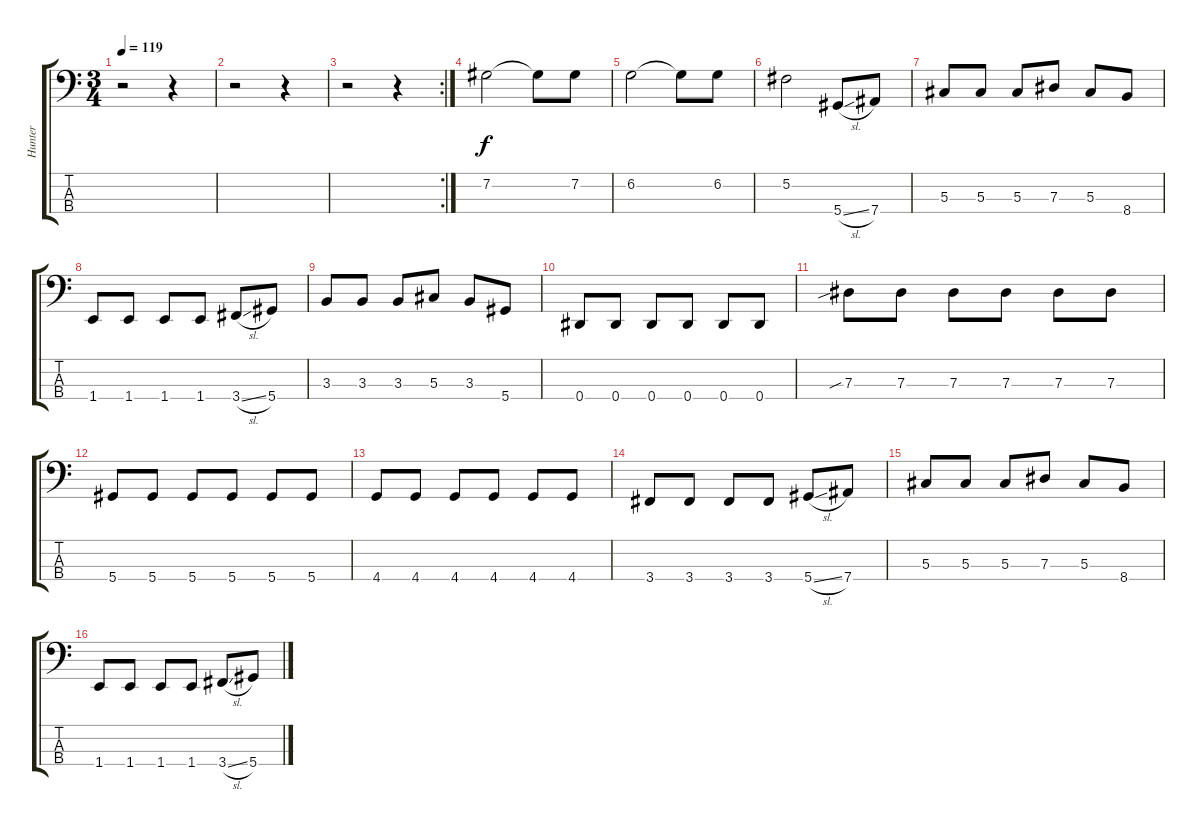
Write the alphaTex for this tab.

\track ("Hunter" "Hunter") {instrument electricbasspick}
\staff {score tabs}
\tuning (Gb2 Db2 Ab1 Eb1) {hide}
\ts (3 4)
\tempo 119
\clef f4
\ks c
r.2{dy f} r.4 |
r.2 r.4 |
\rc 2
r.2 r.4 |
7.2.2 7.2{t}.8 7.2.8 |
6.2.2 6.2{t}.8 6.2.8 |
5.2.2 5.4{sl}.8 7.4.8 |
5.3.8 5.3.8 5.3.8 7.3.8 5.3.8 8.4.8 |
1.4.8 1.4.8 1.4.8 1.4.8 3.4{sl}.8 5.4.8 |
3.3.8 3.3.8 3.3.8 5.3.8 3.3.8 5.4.8 |
0.4.8 0.4.8 0.4.8 0.4.8 0.4.8 0.4.8 |
7.3{sib}.8 7.3.8 7.3.8 7.3.8 7.3.8 7.3.8 |
5.4.8 5.4.8 5.4.8 5.4.8 5.4.8 5.4.8 |
4.4.8 4.4.8 4.4.8 4.4.8 4.4.8 4.4.8 |
3.4.8 3.4.8 3.4.8 3.4.8 5.4{sl}.8 7.4.8 |
5.3.8 5.3.8 5.3.8 7.3.8 5.3.8 8.4.8 |
1.4.8 1.4.8 1.4.8 1.4.8 3.4{sl}.8 5.4.8
